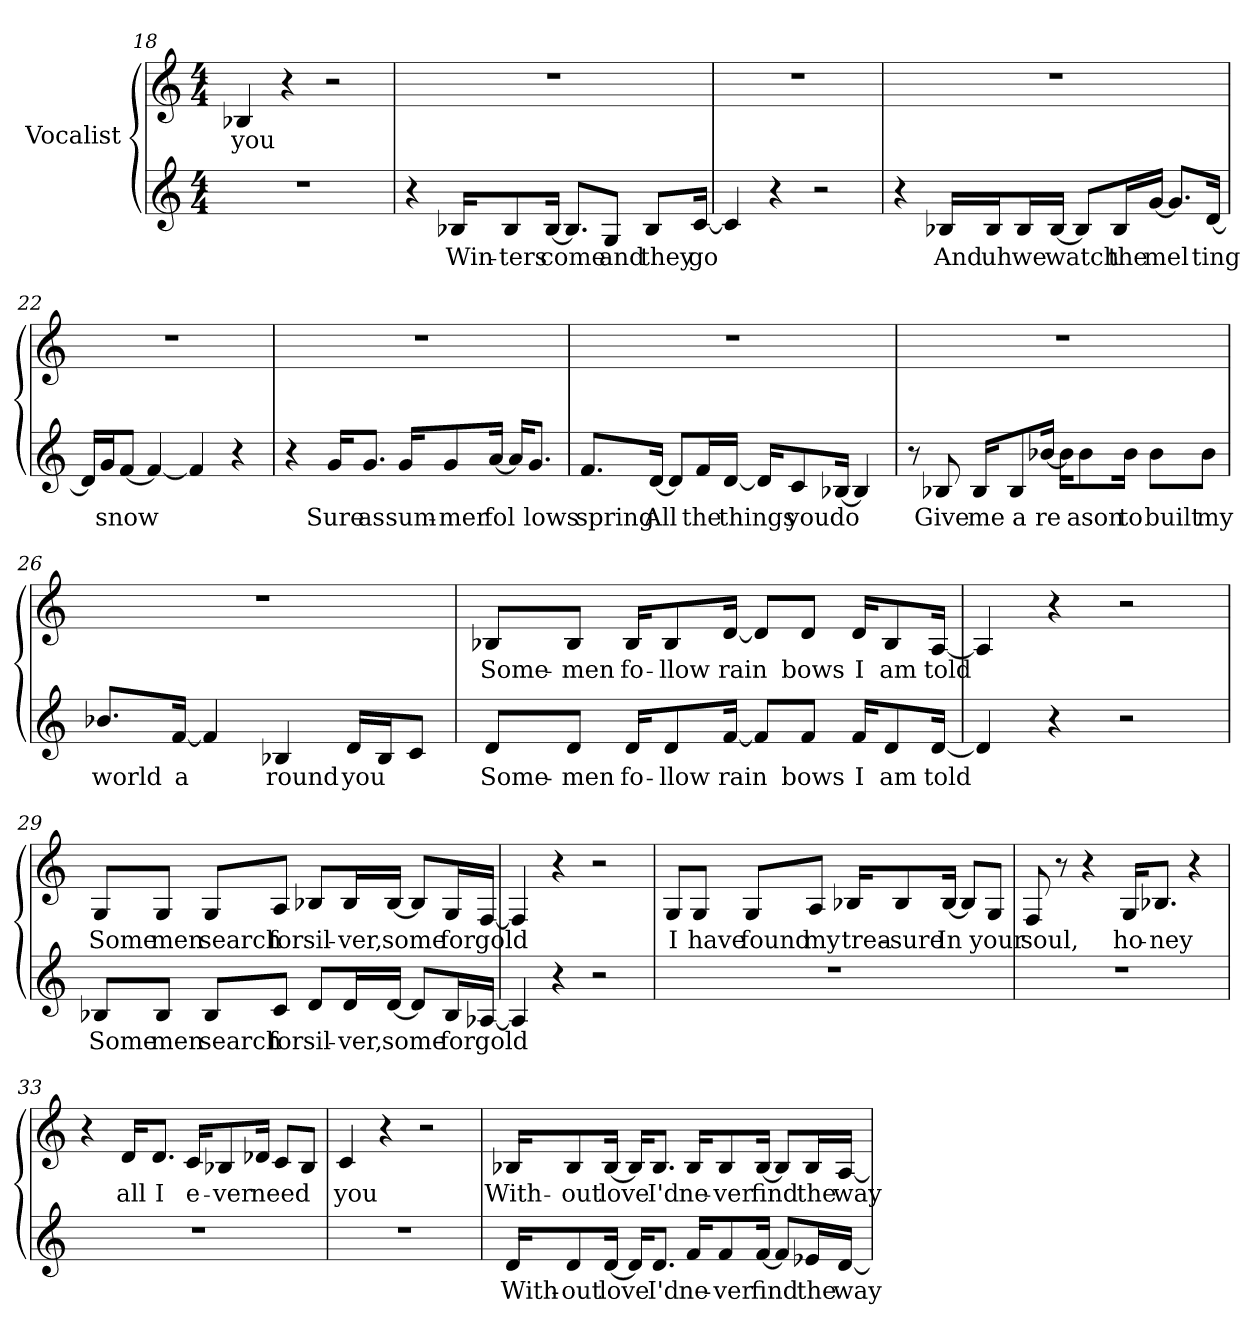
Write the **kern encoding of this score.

**kern	**text	**kern	**text
*part1	*part1	*part1	*part1
*staff2	*staff2	*staff1	*staff1
*I"Vocalist	*	*	*
*clefG2	*	*clefG2	*
*M4/4	*	*M4/4	*
=18	=18	=18	=18
1r	.	4B-X	you
.	.	4r	.
.	.	2r	.
=19	=19	=19	=19
4r	.	1r	.
16B-X/KL	Win-	.	.
8B-/	-ters	.	.
[16B-/Jk	come	.	.
8.B-/L]	_	.	.
8G/J	and	.	.
8B-/L	they	.	.
[16c/Jk	go	.	.
=20	=20	=20	=20
4c]	_	1r	.
4r	.	.	.
2r	.	.	.
=21	=21	=21	=21
4r	.	1r	.
16B-X/LL	And	.	.
16B-/J	uh	.	.
16B-/L	we	.	.
[16B-/JJ	watch	.	.
8B-/L]	_	.	.
16B-/L	the	.	.
[16g/JJ	mel-	.	.
8.g/L]	_	.	.
[16d/Jk	-ting	.	.
=22	=22	=22	=22
16d/LL]	_	1r	.
16g/J	snow	.	.
[8f/J	_	.	.
4f_	_	.	.
4f]	_	.	.
4r	.	.	.
=23	=23	=23	=23
4r	.	1r	.
16g/KL	Sure	.	.
8.g/J	as	.	.
16g/KL	sum-	.	.
8g/	-mer	.	.
[16a/Jk	fol-	.	.
16a/KL]	_	.	.
8.g/J	-lows	.	.
=24	=24	=24	=24
8.f/L	spring	1r	.
[16d/Jk	All	.	.
8d/L]	_	.	.
16f/L	the	.	.
[16d/JJ	things	.	.
16d/KL]	_	.	.
8c/	you	.	.
[16B-X/Jk	do	.	.
4B-]	_	.	.
=25	=25	=25	=25
8r	.	1r	.
8B-X	Give	.	.
16B-/KL	me	.	.
8B-/	a	.	.
[16b-X/Jk	re-	.	.
16b-\KL]	_	.	.
8b-\	-ason	.	.
16b-\Jk	to	.	.
8b-\L	built	.	.
8b-\J	my	.	.
=26	=26	=26	=26
8.b-X/L	world	1r	.
[16f/Jk	a-	.	.
4f]	_	.	.
4B-X	-round	.	.
16d/LL	you	.	.
16B-/J	_	.	.
8c/J	_	.	.
=27	=27	=27	=27
8d/L	Some-	8B-X/L	Some-
8d/J	-men	8B-/J	-men
16d/KL	fo-	16B-/KL	fo-
8d/	-llow	8B-/	-llow
[16f/Jk	rain-	[16d/Jk	rain-
8f/L]	_	8d/L]	_
8f/J	-bows	8d/J	-bows
16f/KL	I	16d/KL	I
8d/	am	8B-/	am
[16d/Jk	told	[16A/Jk	told
=28	=28	=28	=28
4d]	_	4A]	_
4r	.	4r	.
2r	.	2r	.
=29	=29	=29	=29
8B-X/L	Some	8G/L	Some
8B-/J	men	8G/J	men
8B-/L	search	8G/L	search
8c/J	for	8A/J	for
8d/L	sil-	8B-X/L	sil-
16d/L	-ver,	16B-/L	-ver,
[16d/JJ	some	[16B-/JJ	some
8d/L]	_	8B-/L]	_
16B-/L	for	16G/L	for
[16A-X/JJ	gold	[16F/JJ	gold
=30	=30	=30	=30
4A-]	_	4F]	_
4r	.	4r	.
2r	.	2r	.
=31	=31	=31	=31
1r	.	8G/L	I
.	.	8G/J	have
.	.	8G/L	found
.	.	8A/J	my
.	.	16B-X/KL	trea-
.	.	8B-/	-sure
.	.	[16B-/Jk	In
.	.	8B-/L]	_
.	.	8G/J	your
=32	=32	=32	=32
1r	.	8F	soul,
.	.	8r	.
.	.	4r	.
.	.	16G/KL	ho-
.	.	8.B-X/J	-ney
.	.	4r	.
=33	=33	=33	=33
1r	.	4r	.
.	.	16d/KL	all
.	.	8.d/J	I
.	.	16c/KL	e-
.	.	8B-X/	-ver
.	.	16d-X/Jk	need
.	.	8c/L	_
.	.	8B-/J	_
=34	=34	=34	=34
1r	.	4c	you
.	.	4r	.
.	.	2r	.
=35	=35	=35	=35
16d/KL	With-	16B-X/KL	With-
8d/	-out	8B-/	-out
[16d/Jk	love	[16B-/Jk	love
16d/KL]	_	16B-/KL]	_
8.d/J	I'd	8.B-/J	I'd
16f/KL	ne-	16B-/KL	ne-
8f/	-ver	8B-/	-ver
[16f/Jk	find	[16B-/Jk	find
8f/L]	_	8B-/L]	_
16e-X/L	the	16B-/L	the
[16d/JJ	way	[16A/JJ	way
=	=	=	=
*-	*-	*-	*-
